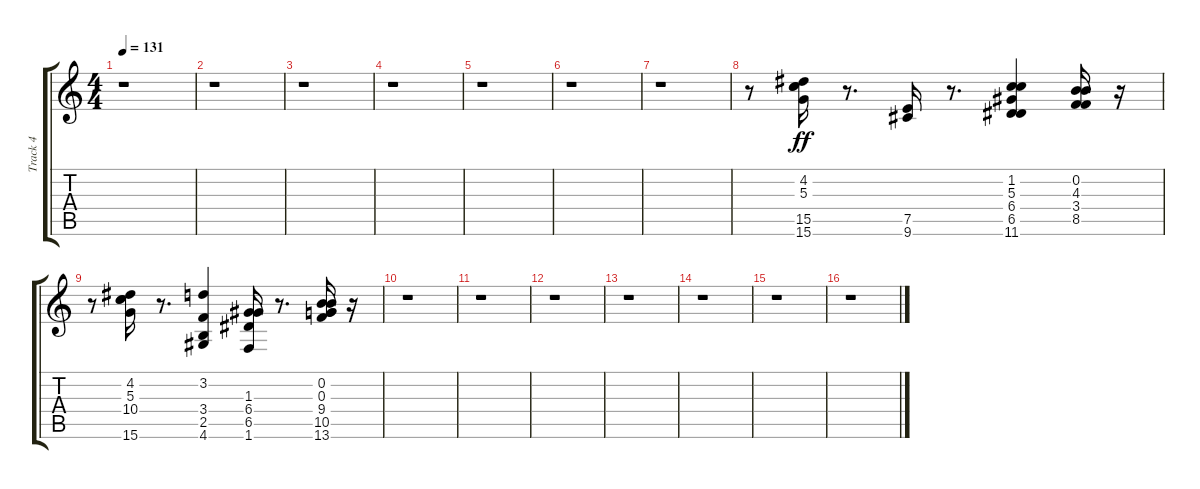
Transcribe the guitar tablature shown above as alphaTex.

\track ("Track 4" "Track 4") {instrument acousticguitarsteel}
\staff {score tabs}
\tuning (E4 B3 G3 D3 A2 E2) {hide}
\ts (4 4)
\tempo 131
\clef g2
\ks c
r.1{dy ff instrument acousticguitarsteel} |
r.1 |
r.1 |
r.1 |
r.1 |
r.1 |
r.1 |
r.8 (4.2 5.3 15.5 15.6).16 r.8{d} (7.5 9.6).16 r.8{d} (1.2 5.3 6.4 6.5 11.6).4 (0.2 4.3 3.4 8.5).16 r.16 |
r.8 (4.2 5.3 10.4 15.6).16 r.8{d} (3.2 3.4 2.5 4.6).4 (1.3 6.4 6.5 1.6).16 r.8{d} (0.2 0.3 9.4 10.5 13.6).16 r.16 |
r.1 |
r.1 |
r.1 |
r.1 |
r.1 |
r.1 |
r.1
